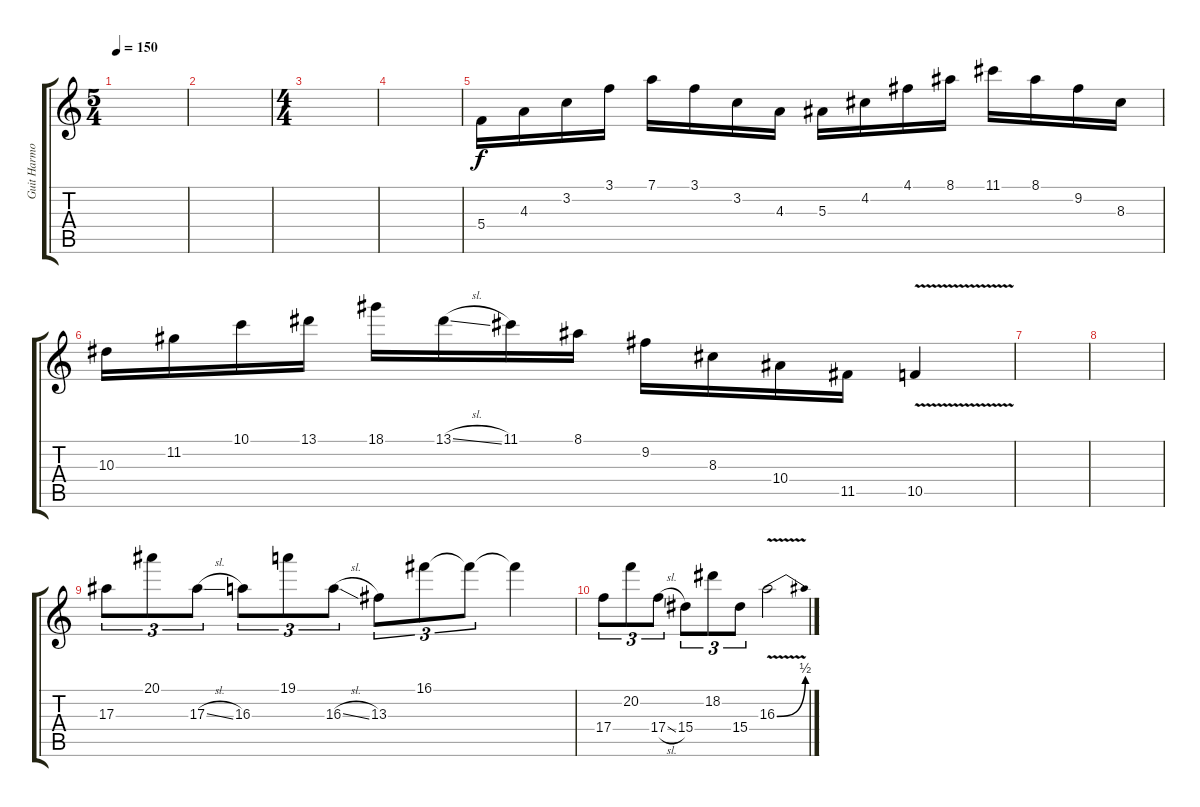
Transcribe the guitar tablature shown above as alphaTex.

\track ("Guit Harmo" "Guit Harmo") {instrument distortionguitar}
\staff {score tabs}
\tuning (D4 A3 F3 C3 G2 D2) {hide}
\ts (5 4)
\tempo 150
\clef g2
\ks c
|
|
\ts (4 4)
|
|
5.4.16 4.3.16 3.2.16 3.1.16 7.1.16 3.1.16 3.2.16 4.3.16 5.3.16 4.2.16 4.1.16 8.1.16 11.1.16 8.1.16 9.2.16 8.3.16 |
10.3.16 11.2.16 10.1.16 13.1.16 18.1.16 13.1{sl}.16 11.1.16 8.1.16 9.2.16 8.3.16 10.4.16 11.5.16 10.5{v}.4 |
|
|
17.3.8{tu (3 2)} 20.1.8{tu (3 2)} 17.3{sl}.8{tu (3 2)} 16.3.8{tu (3 2)} 19.1.8{tu (3 2)} 16.3{sl}.8{tu (3 2)} 13.3.8{tu (3 2)} 16.1.8{tu (3 2)} 16.1{t}.8{tu (3 2)} 16.1{t}.4 |
17.4.8{tu (3 2)} 20.2.8{tu (3 2)} 17.4{sl}.8{tu (3 2)} 15.4.8{tu (3 2)} 18.2.8{tu (3 2)} 15.4.8{tu (3 2)} 16.3{be (bend 0 0 60 2) v}.2
